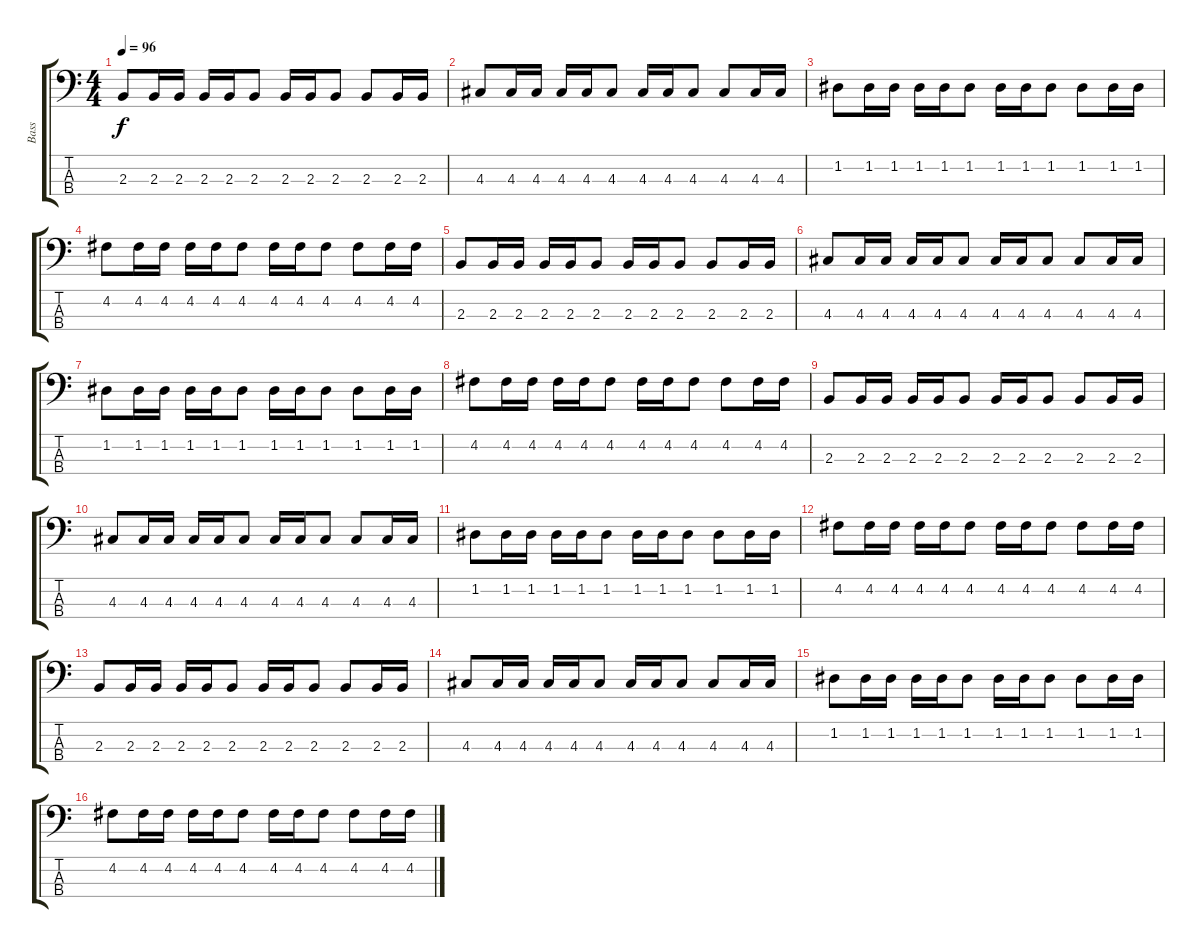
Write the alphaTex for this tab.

\track ("Bass" "Bass") {instrument electricbassfinger}
\staff {score tabs}
\tuning (G2 D2 A1 D1) {hide}
\ts (4 4)
\tempo 96
\clef f4
\ks c
2.3.8{dy f} 2.3.16 2.3.16 2.3.16 2.3.16 2.3.8 2.3.16 2.3.16 2.3.8 2.3.8 2.3.16 2.3.16 |
4.3.8 4.3.16 4.3.16 4.3.16 4.3.16 4.3.8 4.3.16 4.3.16 4.3.8 4.3.8 4.3.16 4.3.16 |
1.2.8 1.2.16 1.2.16 1.2.16 1.2.16 1.2.8 1.2.16 1.2.16 1.2.8 1.2.8 1.2.16 1.2.16 |
4.2.8 4.2.16 4.2.16 4.2.16 4.2.16 4.2.8 4.2.16 4.2.16 4.2.8 4.2.8 4.2.16 4.2.16 |
2.3.8 2.3.16 2.3.16 2.3.16 2.3.16 2.3.8 2.3.16 2.3.16 2.3.8 2.3.8 2.3.16 2.3.16 |
4.3.8 4.3.16 4.3.16 4.3.16 4.3.16 4.3.8 4.3.16 4.3.16 4.3.8 4.3.8 4.3.16 4.3.16 |
1.2.8 1.2.16 1.2.16 1.2.16 1.2.16 1.2.8 1.2.16 1.2.16 1.2.8 1.2.8 1.2.16 1.2.16 |
4.2.8 4.2.16 4.2.16 4.2.16 4.2.16 4.2.8 4.2.16 4.2.16 4.2.8 4.2.8 4.2.16 4.2.16 |
2.3.8 2.3.16 2.3.16 2.3.16 2.3.16 2.3.8 2.3.16 2.3.16 2.3.8 2.3.8 2.3.16 2.3.16 |
4.3.8 4.3.16 4.3.16 4.3.16 4.3.16 4.3.8 4.3.16 4.3.16 4.3.8 4.3.8 4.3.16 4.3.16 |
1.2.8 1.2.16 1.2.16 1.2.16 1.2.16 1.2.8 1.2.16 1.2.16 1.2.8 1.2.8 1.2.16 1.2.16 |
4.2.8 4.2.16 4.2.16 4.2.16 4.2.16 4.2.8 4.2.16 4.2.16 4.2.8 4.2.8 4.2.16 4.2.16 |
2.3.8 2.3.16 2.3.16 2.3.16 2.3.16 2.3.8 2.3.16 2.3.16 2.3.8 2.3.8 2.3.16 2.3.16 |
4.3.8 4.3.16 4.3.16 4.3.16 4.3.16 4.3.8 4.3.16 4.3.16 4.3.8 4.3.8 4.3.16 4.3.16 |
1.2.8 1.2.16 1.2.16 1.2.16 1.2.16 1.2.8 1.2.16 1.2.16 1.2.8 1.2.8 1.2.16 1.2.16 |
4.2.8 4.2.16 4.2.16 4.2.16 4.2.16 4.2.8 4.2.16 4.2.16 4.2.8 4.2.8 4.2.16 4.2.16
